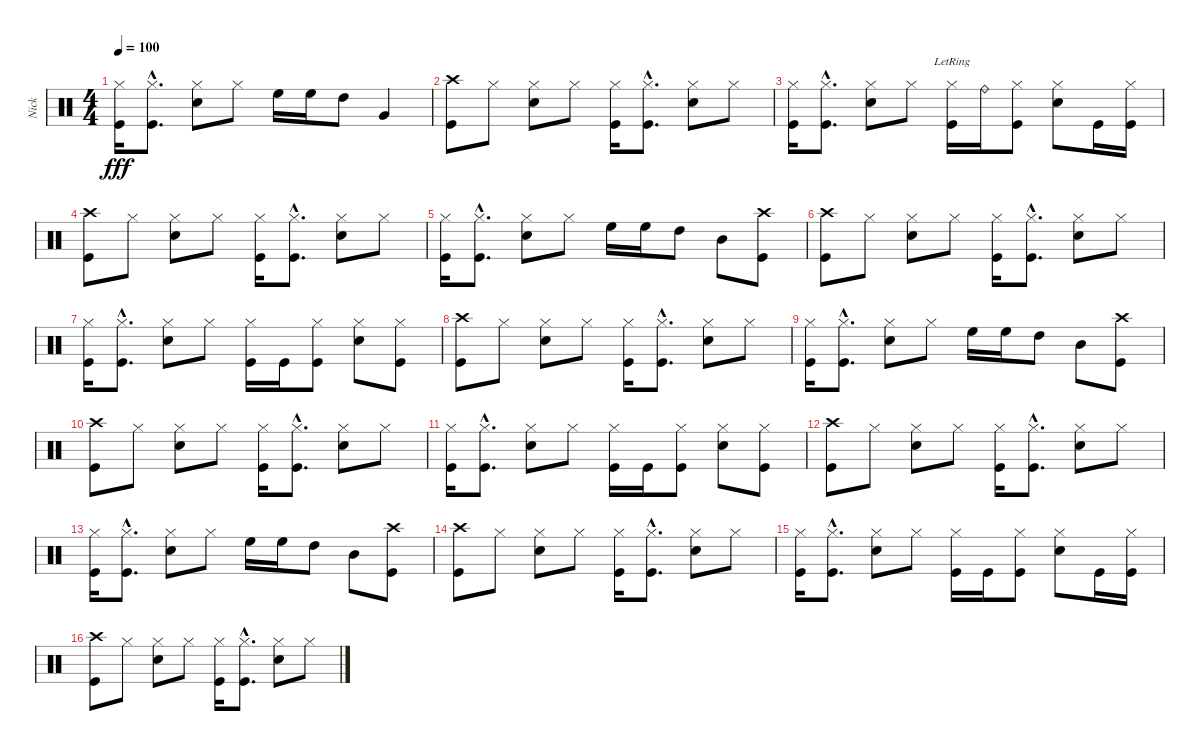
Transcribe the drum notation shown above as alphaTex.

\track ("Nick" "Nick") {instrument percussion}
\staff {score}
\articulation defaults
\ts (4 4)
\tempo 100
\clef neutral
\ks c
("Kick (hit)" "Hi-Hat (closed)").16{dy fff} ("Kick (hit)"{hac} "Hi-Hat (closed)"{hac}).8{d} ("Hi-Hat (closed)" "Snare (hit) 2").8 "Hi-Hat (closed)".8 "High Floor Tom (hit)".16 "High Floor Tom (hit)".16 "High Tom (hit)".8 "Very Low Tom (hit)".4 |
("Kick (hit)" "Crash high (hit)").8 "Hi-Hat (closed)".8 ("Hi-Hat (closed)" "Snare (hit) 2").8 "Hi-Hat (closed)".8 ("Kick (hit)" "Hi-Hat (closed)").16 ("Kick (hit)"{hac} "Hi-Hat (closed)"{hac}).8{d} ("Hi-Hat (closed)" "Snare (hit) 2").8 "Hi-Hat (closed)".8 |
("Kick (hit)" "Hi-Hat (closed)").16 ("Kick (hit)"{hac} "Hi-Hat (closed)"{hac}).8{d} ("Hi-Hat (closed)" "Snare (hit) 2").8 "Hi-Hat (closed)".8 ("Kick (hit)" "Hi-Hat (closed)"{lr}).16 "Ride (bell)".16 ("Kick (hit)" "Hi-Hat (closed)").8 ("Hi-Hat (closed)" "Snare (hit) 2").8 "Kick (hit)".16 ("Kick (hit)" "Hi-Hat (closed)").16 |
("Kick (hit)" "Crash high (hit)").8 "Hi-Hat (closed)".8 ("Hi-Hat (closed)" "Snare (hit) 2").8 "Hi-Hat (closed)".8 ("Kick (hit)" "Hi-Hat (closed)").16 ("Kick (hit)"{hac} "Hi-Hat (closed)"{hac}).8{d} ("Hi-Hat (closed)" "Snare (hit) 2").8 "Hi-Hat (closed)".8 |
("Kick (hit)" "Hi-Hat (closed)").16 ("Kick (hit)"{hac} "Hi-Hat (closed)"{hac}).8{d} ("Hi-Hat (closed)" "Snare (hit) 2").8 "Hi-Hat (closed)".8 "High Floor Tom (hit)".16 "High Floor Tom (hit)".16 "High Tom (hit)".8 "Mid Tom (hit)".8 ("Kick (hit)" "Crash high (hit)").8 |
("Kick (hit)" "Crash high (hit)").8 "Hi-Hat (closed)".8 ("Hi-Hat (closed)" "Snare (hit) 2").8 "Hi-Hat (closed)".8 ("Kick (hit)" "Hi-Hat (closed)").16 ("Kick (hit)"{hac} "Hi-Hat (closed)"{hac}).8{d} ("Hi-Hat (closed)" "Snare (hit) 2").8 "Hi-Hat (closed)".8 |
("Kick (hit)" "Hi-Hat (closed)").16 ("Kick (hit)"{hac} "Hi-Hat (closed)"{hac}).8{d} ("Hi-Hat (closed)" "Snare (hit) 2").8 "Hi-Hat (closed)".8 ("Kick (hit)" "Hi-Hat (closed)").16 "Kick (hit)".16 ("Kick (hit)" "Hi-Hat (closed)").8 ("Hi-Hat (closed)" "Snare (hit) 2").8 ("Kick (hit)" "Hi-Hat (closed)").8 |
("Kick (hit)" "Crash high (hit)").8 "Hi-Hat (closed)".8 ("Hi-Hat (closed)" "Snare (hit) 2").8 "Hi-Hat (closed)".8 ("Kick (hit)" "Hi-Hat (closed)").16 ("Kick (hit)"{hac} "Hi-Hat (closed)"{hac}).8{d} ("Hi-Hat (closed)" "Snare (hit) 2").8 "Hi-Hat (closed)".8 |
("Kick (hit)" "Hi-Hat (closed)").16 ("Kick (hit)"{hac} "Hi-Hat (closed)"{hac}).8{d} ("Hi-Hat (closed)" "Snare (hit) 2").8 "Hi-Hat (closed)".8 "High Floor Tom (hit)".16 "High Floor Tom (hit)".16 "High Tom (hit)".8 "Mid Tom (hit)".8 ("Kick (hit)" "Crash high (hit)").8 |
("Kick (hit)" "Crash high (hit)").8 "Hi-Hat (closed)".8 ("Hi-Hat (closed)" "Snare (hit) 2").8 "Hi-Hat (closed)".8 ("Kick (hit)" "Hi-Hat (closed)").16 ("Kick (hit)"{hac} "Hi-Hat (closed)"{hac}).8{d} ("Hi-Hat (closed)" "Snare (hit) 2").8 "Hi-Hat (closed)".8 |
("Kick (hit)" "Hi-Hat (closed)").16 ("Kick (hit)"{hac} "Hi-Hat (closed)"{hac}).8{d} ("Hi-Hat (closed)" "Snare (hit) 2").8 "Hi-Hat (closed)".8 ("Kick (hit)" "Hi-Hat (closed)").16 "Kick (hit)".16 ("Kick (hit)" "Hi-Hat (closed)").8 ("Hi-Hat (closed)" "Snare (hit) 2").8 ("Kick (hit)" "Hi-Hat (closed)").8 |
("Kick (hit)" "Crash high (hit)").8 "Hi-Hat (closed)".8 ("Hi-Hat (closed)" "Snare (hit) 2").8 "Hi-Hat (closed)".8 ("Kick (hit)" "Hi-Hat (closed)").16 ("Kick (hit)"{hac} "Hi-Hat (closed)"{hac}).8{d} ("Hi-Hat (closed)" "Snare (hit) 2").8 "Hi-Hat (closed)".8 |
("Kick (hit)" "Hi-Hat (closed)").16 ("Kick (hit)"{hac} "Hi-Hat (closed)"{hac}).8{d} ("Hi-Hat (closed)" "Snare (hit) 2").8 "Hi-Hat (closed)".8 "High Floor Tom (hit)".16 "High Floor Tom (hit)".16 "High Tom (hit)".8 "Mid Tom (hit)".8 ("Kick (hit)" "Crash high (hit)").8 |
("Kick (hit)" "Crash high (hit)").8 "Hi-Hat (closed)".8 ("Hi-Hat (closed)" "Snare (hit) 2").8 "Hi-Hat (closed)".8 ("Kick (hit)" "Hi-Hat (closed)").16 ("Kick (hit)"{hac} "Hi-Hat (closed)"{hac}).8{d} ("Hi-Hat (closed)" "Snare (hit) 2").8 "Hi-Hat (closed)".8 |
("Kick (hit)" "Hi-Hat (closed)").16 ("Kick (hit)"{hac} "Hi-Hat (closed)"{hac}).8{d} ("Hi-Hat (closed)" "Snare (hit) 2").8 "Hi-Hat (closed)".8 ("Kick (hit)" "Hi-Hat (closed)").16 "Kick (hit)".16 ("Kick (hit)" "Hi-Hat (closed)").8 ("Hi-Hat (closed)" "Snare (hit) 2").8 "Kick (hit)".16 ("Kick (hit)" "Hi-Hat (closed)").16 |
("Kick (hit)" "Crash high (hit)").8 "Hi-Hat (closed)".8 ("Hi-Hat (closed)" "Snare (hit) 2").8 "Hi-Hat (closed)".8 ("Kick (hit)" "Hi-Hat (closed)").16 ("Kick (hit)"{hac} "Hi-Hat (closed)"{hac}).8{d} ("Hi-Hat (closed)" "Snare (hit) 2").8 "Hi-Hat (closed)".8
